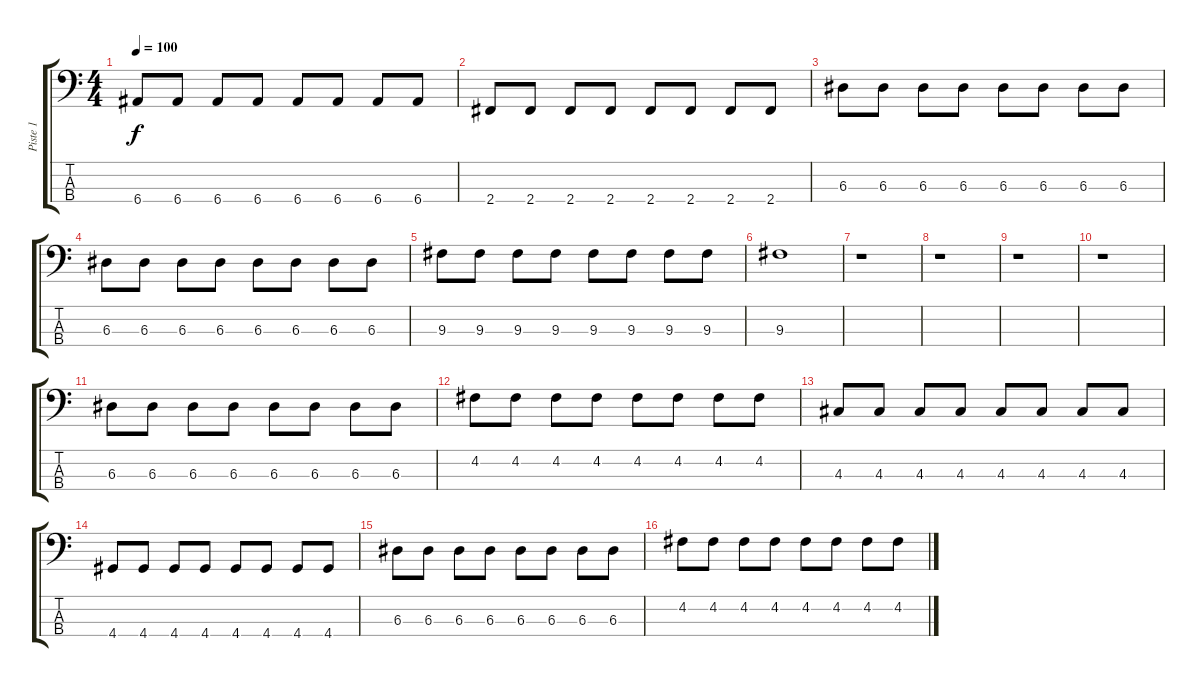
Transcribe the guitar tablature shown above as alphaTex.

\track ("Piste 1" "Piste 1") {instrument electricbassfinger}
\staff {score tabs}
\tuning (G2 D2 A1 E1) {hide}
\ts (4 4)
\tempo 100
\clef f4
\ks c
6.4.8{dy f} 6.4.8 6.4.8 6.4.8 6.4.8 6.4.8 6.4.8 6.4.8 |
2.4.8 2.4.8 2.4.8 2.4.8 2.4.8 2.4.8 2.4.8 2.4.8 |
6.3.8 6.3.8 6.3.8 6.3.8 6.3.8 6.3.8 6.3.8 6.3.8 |
6.3.8 6.3.8 6.3.8 6.3.8 6.3.8 6.3.8 6.3.8 6.3.8 |
9.3.8 9.3.8 9.3.8 9.3.8 9.3.8 9.3.8 9.3.8 9.3.8 |
9.3.1 |
r.1 |
r.1 |
r.1 |
r.1 |
6.3.8 6.3.8 6.3.8 6.3.8 6.3.8 6.3.8 6.3.8 6.3.8 |
4.2.8 4.2.8 4.2.8 4.2.8 4.2.8 4.2.8 4.2.8 4.2.8 |
4.3.8 4.3.8 4.3.8 4.3.8 4.3.8 4.3.8 4.3.8 4.3.8 |
4.4.8 4.4.8 4.4.8 4.4.8 4.4.8 4.4.8 4.4.8 4.4.8 |
6.3.8 6.3.8 6.3.8 6.3.8 6.3.8 6.3.8 6.3.8 6.3.8 |
4.2.8 4.2.8 4.2.8 4.2.8 4.2.8 4.2.8 4.2.8 4.2.8
